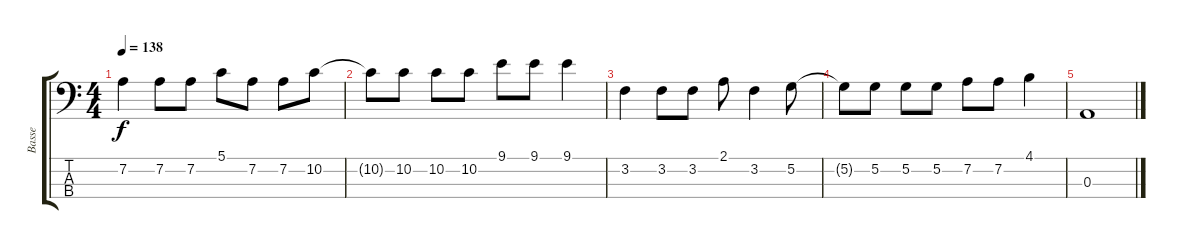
\track ("Basse" "Basse") {instrument electricbassfinger}
\staff {score tabs}
\tuning (G2 D2 A1 E1) {hide}
\ts (4 4)
\tempo 138
\clef f4
\ks c
7.2.4{dy f} 7.2.8 7.2.8 5.1.8 7.2.8 7.2.8 10.2.8 |
10.2{t}.8 10.2.8 10.2.8 10.2.8 9.1.8 9.1.8 9.1.4 |
3.2.4 3.2.8 3.2.8 2.1.8 3.2.4 5.2.8 |
5.2{t}.8 5.2.8 5.2.8 5.2.8 7.2.8 7.2.8 4.1.4 |
0.3.1
